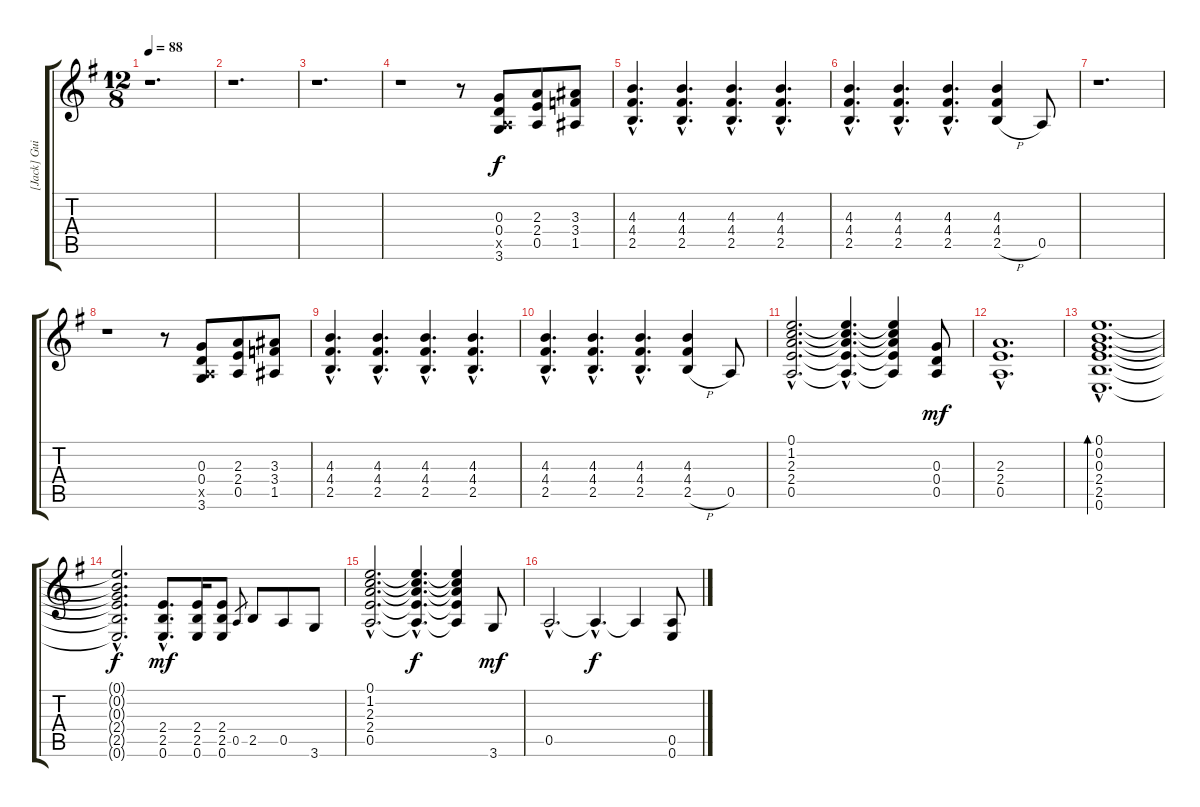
\track ("[Jack] Guitar 2" "[Jack] Gui") {instrument distortionguitar}
\staff {score tabs}
\tuning (E4 B3 G3 D3 A2 E2) {hide}
\ts (12 8)
\tempo 88
\clef g2
\ks g
r.1{d dy f instrument distortionguitar} |
r.1{d} |
r.1{d} |
r.1 r.8 (0.3 0.4 0.5{x} 3.6).8 (2.3 2.4 0.5).8 (3.3 3.4 1.5).8 |
(4.3{hac} 4.4{hac} 2.5{hac}).4{d} (4.3{hac} 4.4{hac} 2.5{hac}).4{d} (4.3{hac} 4.4{hac} 2.5{hac}).4{d} (4.3{hac} 4.4{hac} 2.5{hac}).4{d} |
(4.3{hac} 4.4{hac} 2.5{hac}).4{d} (4.3{hac} 4.4{hac} 2.5{hac}).4{d} (4.3{hac} 4.4{hac} 2.5{hac}).4{d} (4.3 4.4 2.5{h}).4 0.5.8 |
r.1{d} |
r.1 r.8 (0.3 0.4 0.5{x} 3.6).8 (2.3 2.4 0.5).8 (3.3 3.4 1.5).8 |
(4.3{hac} 4.4{hac} 2.5{hac}).4{d} (4.3{hac} 4.4{hac} 2.5{hac}).4{d} (4.3{hac} 4.4{hac} 2.5{hac}).4{d} (4.3{hac} 4.4{hac} 2.5{hac}).4{d} |
(4.3{hac} 4.4{hac} 2.5{hac}).4{d} (4.3{hac} 4.4{hac} 2.5{hac}).4{d} (4.3{hac} 4.4{hac} 2.5{hac}).4{d} (4.3 4.4 2.5{h}).4 0.5.8 |
(0.1{hac} 1.2{hac} 2.3{hac} 2.4{hac} 0.5{hac}).2{d} (0.1{hac t} 1.2{hac t} 2.3{hac t} 2.4{hac t} 0.5{hac t}).4{d} (0.1{t} 1.2{t} 2.3{t} 2.4{t} 0.5{t}).4 (0.3 0.4 0.5).8{dy mf} |
(2.3{hac} 2.4{hac} 0.5{hac}).1{d} |
(0.1{hac} 0.2{hac} 0.3{hac} 2.4{hac} 2.5{hac} 0.6{hac}).1{d bd 30} |
(0.1{hac t} 0.2{hac t} 0.3{hac t} 2.4{hac t} 2.5{hac t} 0.6{hac t}).2{d dy f} (2.4{hac} 2.5{hac} 0.6{hac}).8{d dy mf} (2.4 2.5 0.6).16 (2.4 2.5 0.6).8 0.5.8{gr} 2.5.8 0.5.8 3.6.8 |
(0.1{hac} 1.2{hac} 2.3{hac} 2.4{hac} 0.5{hac}).2{d} (0.1{hac t} 1.2{hac t} 2.3{hac t} 2.4{hac t} 0.5{hac t}).4{d dy f} (0.1{t} 1.2{t} 2.3{t} 2.4{t} 0.5{t}).4 3.6.8{dy mf} |
0.5{hac}.2{d} 0.5{hac t}.4{d dy f} 0.5{t}.4 (0.5 0.6).8
